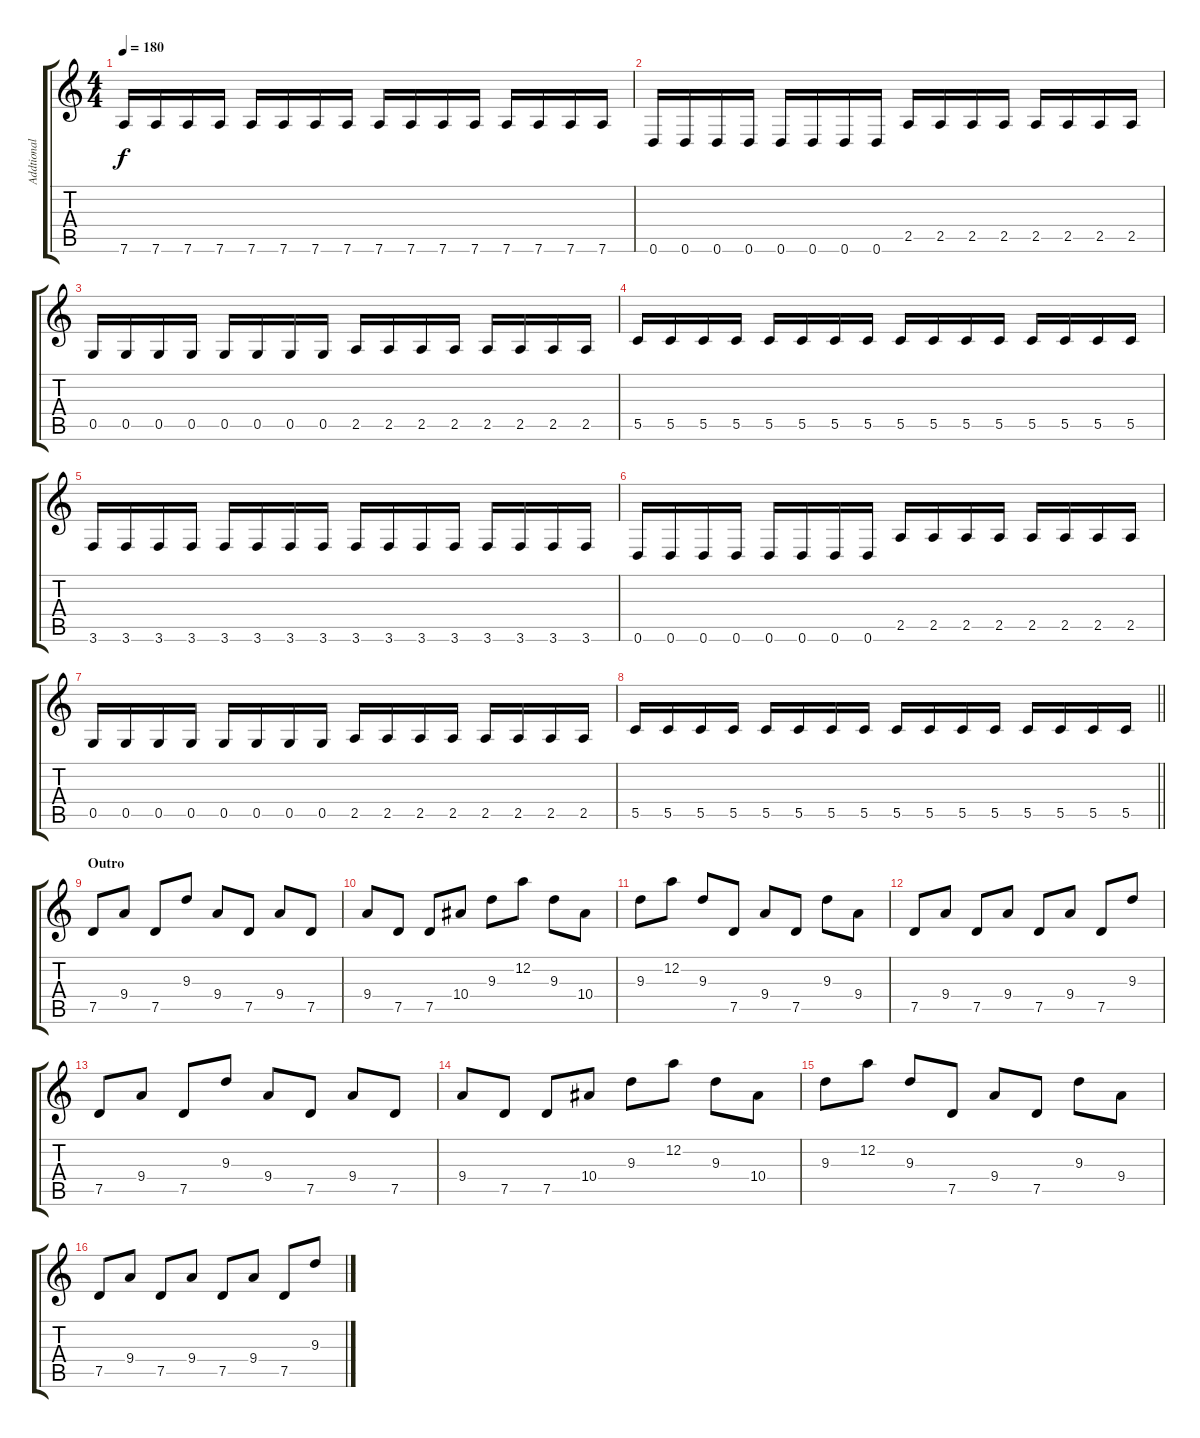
\track ("Addtional Guitar" "Addtional ") {instrument overdrivenguitar}
\staff {score tabs}
\tuning (D4 A3 F3 C3 G2 D2) {hide}
\ts (4 4)
\tempo 180
\clef g2
\ks c
7.6.16{dy f} 7.6.16 7.6.16 7.6.16 7.6.16 7.6.16 7.6.16 7.6.16 7.6.16 7.6.16 7.6.16 7.6.16 7.6.16 7.6.16 7.6.16 7.6.16 |
0.6.16 0.6.16 0.6.16 0.6.16 0.6.16 0.6.16 0.6.16 0.6.16 2.5.16 2.5.16 2.5.16 2.5.16 2.5.16 2.5.16 2.5.16 2.5.16 |
0.5.16 0.5.16 0.5.16 0.5.16 0.5.16 0.5.16 0.5.16 0.5.16 2.5.16 2.5.16 2.5.16 2.5.16 2.5.16 2.5.16 2.5.16 2.5.16 |
5.5.16 5.5.16 5.5.16 5.5.16 5.5.16 5.5.16 5.5.16 5.5.16 5.5.16 5.5.16 5.5.16 5.5.16 5.5.16 5.5.16 5.5.16 5.5.16 |
3.6.16 3.6.16 3.6.16 3.6.16 3.6.16 3.6.16 3.6.16 3.6.16 3.6.16 3.6.16 3.6.16 3.6.16 3.6.16 3.6.16 3.6.16 3.6.16 |
0.6.16 0.6.16 0.6.16 0.6.16 0.6.16 0.6.16 0.6.16 0.6.16 2.5.16 2.5.16 2.5.16 2.5.16 2.5.16 2.5.16 2.5.16 2.5.16 |
0.5.16 0.5.16 0.5.16 0.5.16 0.5.16 0.5.16 0.5.16 0.5.16 2.5.16 2.5.16 2.5.16 2.5.16 2.5.16 2.5.16 2.5.16 2.5.16 |
\barLineRight lightlight
5.5.16 5.5.16 5.5.16 5.5.16 5.5.16 5.5.16 5.5.16 5.5.16 5.5.16 5.5.16 5.5.16 5.5.16 5.5.16 5.5.16 5.5.16 5.5.16 |
\section ("" "Outro")
7.5.8{instrument electricguitarclean} 9.4.8 7.5.8 9.3.8 9.4.8 7.5.8 9.4.8 7.5.8 |
9.4.8 7.5.8 7.5.8 10.4.8 9.3.8 12.2.8 9.3.8 10.4.8 |
9.3.8 12.2.8 9.3.8 7.5.8 9.4.8 7.5.8 9.3.8 9.4.8 |
7.5.8 9.4.8 7.5.8 9.4.8 7.5.8 9.4.8 7.5.8 9.3.8 |
7.5.8{instrument electricguitarclean} 9.4.8 7.5.8 9.3.8 9.4.8 7.5.8 9.4.8 7.5.8 |
9.4.8 7.5.8 7.5.8 10.4.8 9.3.8 12.2.8 9.3.8 10.4.8 |
9.3.8 12.2.8 9.3.8 7.5.8 9.4.8 7.5.8 9.3.8 9.4.8 |
7.5.8 9.4.8 7.5.8 9.4.8 7.5.8 9.4.8 7.5.8 9.3.8
